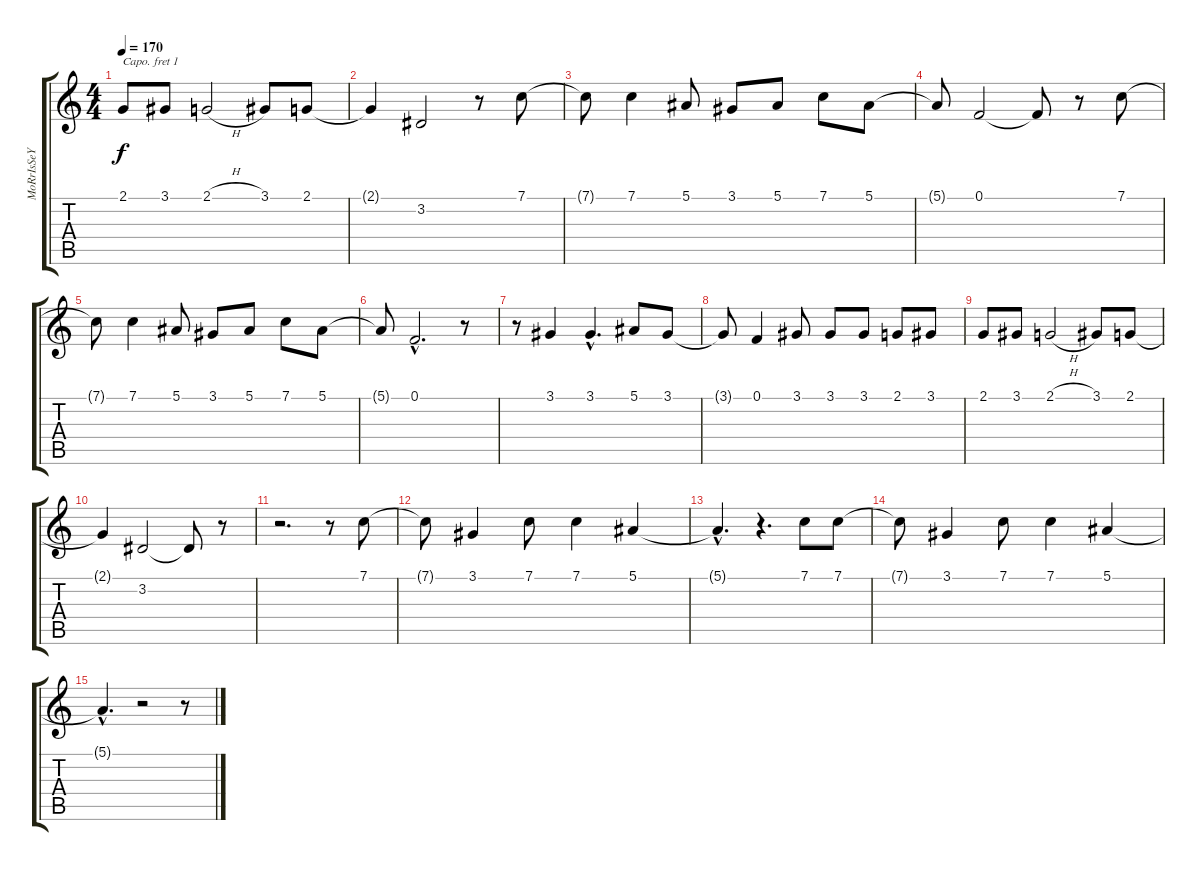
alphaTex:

\track ("MoRrIsSeY" "MoRrIsSeY") {instrument vibraphone}
\staff {score tabs}
\capo 1
\tuning (E4 B3 G3 D3 A2 E2) {hide}
\ts (4 4)
\tempo 170
\clef g2
\ks c
2.1.8{dy f} 3.1.8 2.1{h}.2 3.1.8 2.1.8 |
2.1{t}.4 3.2.2 r.8 7.1.8 |
7.1{t}.8 7.1.4 5.1.8 3.1.8 5.1.8 7.1.8 5.1.8 |
5.1{t}.8 0.1.2 0.1{t}.8 r.8 7.1.8 |
7.1{t}.8 7.1.4 5.1.8 3.1.8 5.1.8 7.1.8 5.1.8 |
5.1{t}.8 0.1{hac}.2{d} r.8 |
r.8 3.1.4 3.1{hac}.4{d} 5.1.8 3.1.8 |
3.1{t}.8 0.1.4 3.1.8 3.1.8 3.1.8 2.1.8 3.1.8 |
2.1.8 3.1.8 2.1{h}.2 3.1.8 2.1.8 |
2.1{t}.4 3.2.2 3.2{t}.8 r.8 |
r.2{d} r.8 7.1.8 |
7.1{t}.8 3.1.4 7.1.8 7.1.4 5.1.4 |
5.1{hac t}.4{d} r.4{d} 7.1.8 7.1.8 |
7.1{t}.8 3.1.4 7.1.8 7.1.4 5.1.4 |
5.1{hac t}.4{d} r.2 r.8
